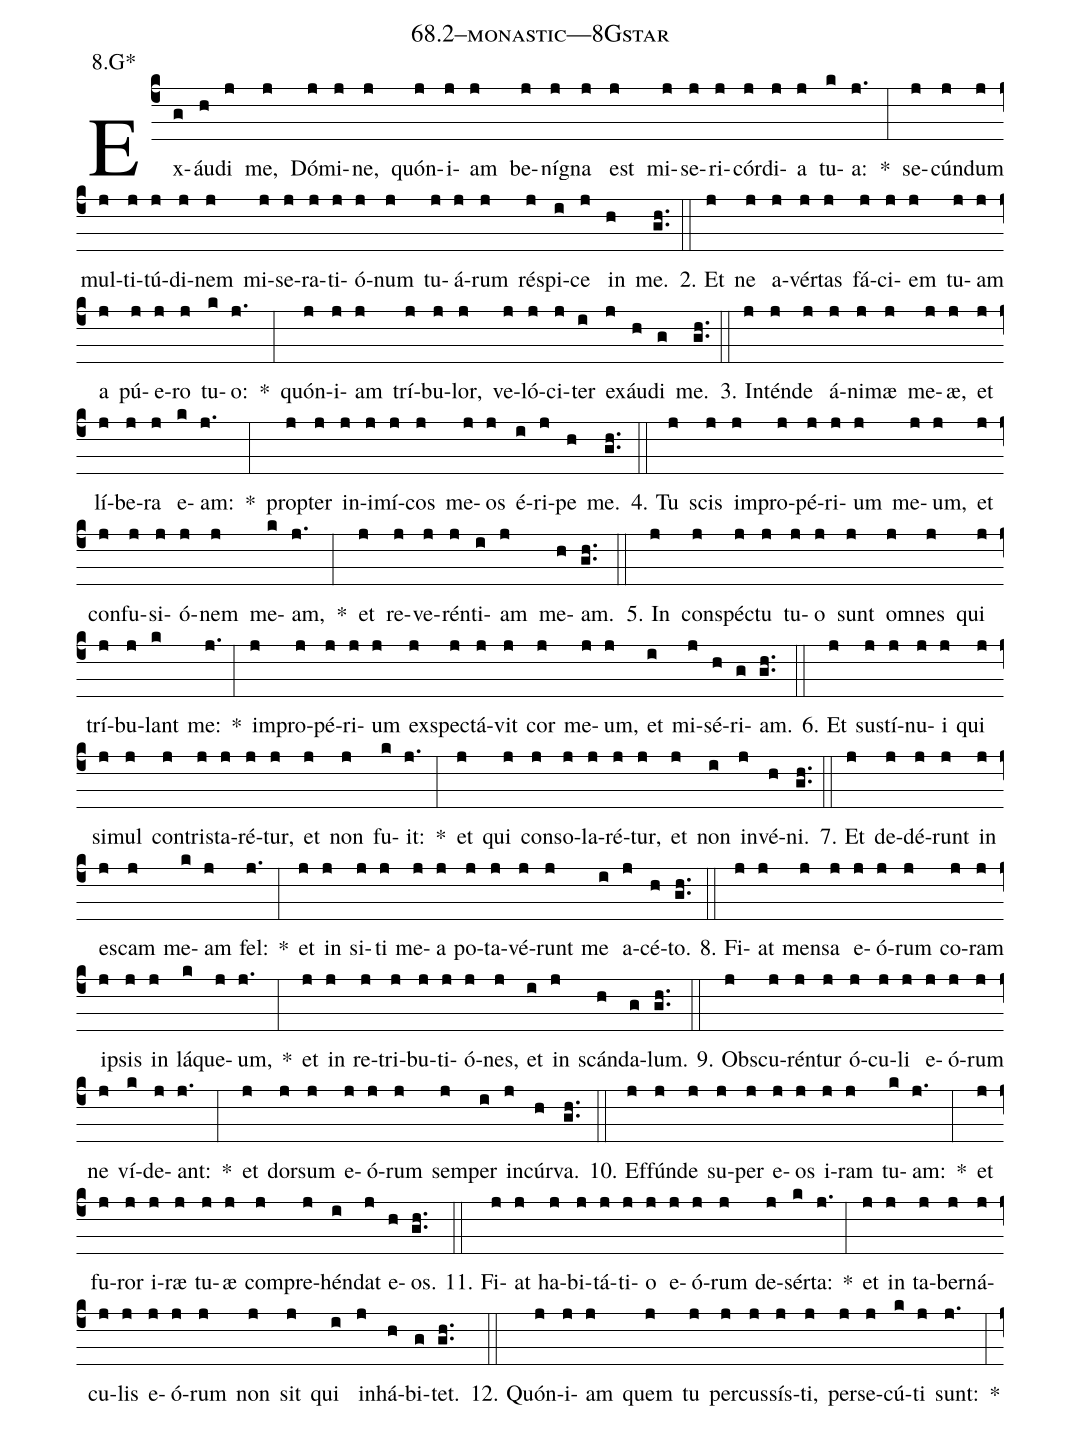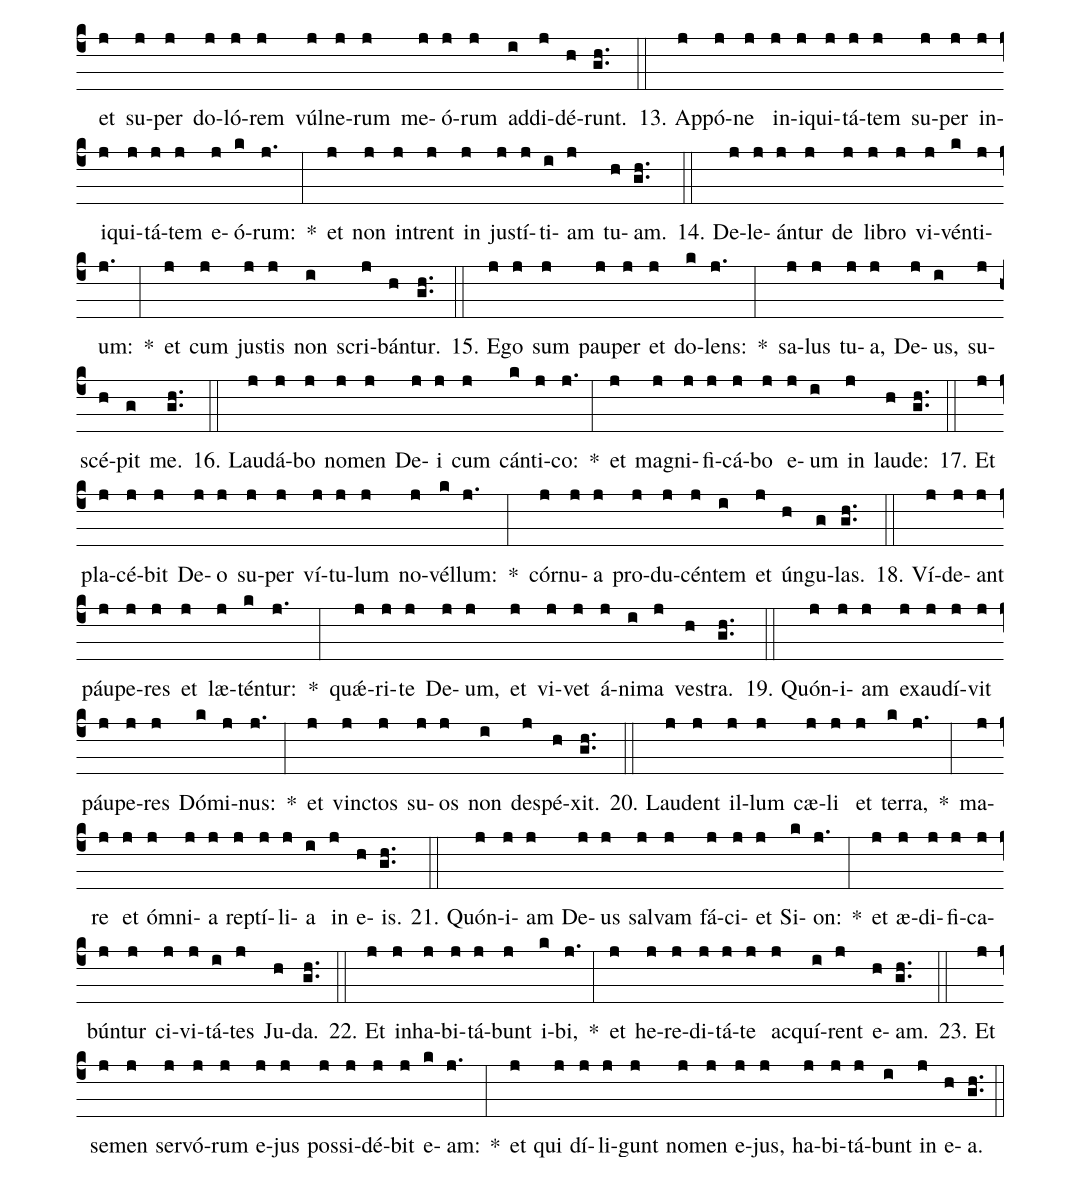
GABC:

name: 68.2--monastic---8Gstar;
annotation: 8.G*;
%%
(c4)Ex(g)áu(h)di(j) me,(j) Dó(j)mi(j)ne,(j) quón(j)i(j)am(j) be(j)ní(j)gna(j) est(j) mi(j)se(j)ri(j)cór(j)di(j)a(j) tu(k)a:(j.) *(:) se(j)cún(j)dum(j) mul(j)ti(j)tú(j)di(j)nem(j) mi(j)se(j)ra(j)ti(j)ó(j)num(j) tu(j)á(j)rum(j) ré(j)spi(i)ce(j) in(h) me.(gh..) (::)
2. Et(j) ne(j) a(j)vér(j)tas(j) fá(j)ci(j)em(j) tu(j)am(j) a(j) pú(j)e(j)ro(j) tu(k)o:(j.) *(:) quón(j)i(j)am(j) trí(j)bu(j)lor,(j) ve(j)ló(j)ci(j)ter(i) ex(j)áu(h)di(g) me.(gh..) (::)
3. In(j)tén(j)de(j) á(j)ni(j)mæ(j) me(j)æ,(j) et(j) lí(j)be(j)ra(j) e(k)am:(j.) *(:) prop(j)ter(j) in(j)i(j)mí(j)cos(j) me(j)os(j) é(i)ri(j)pe(h) me.(gh..) (::)
4. Tu(j) scis(j) im(j)pro(j)pé(j)ri(j)um(j) me(j)um,(j) et(j) con(j)fu(j)si(j)ó(j)nem(j) me(k)am,(j.) *(:) et(j) re(j)ve(j)rén(j)ti(i)am(j) me(h)am.(gh..) (::)
5. In(j) con(j)spéc(j)tu(j) tu(j)o(j) sunt(j) om(j)nes(j) qui(j) trí(j)bu(j)lant(k) me:(j.) *(:) im(j)pro(j)pé(j)ri(j)um(j) ex(j)spec(j)tá(j)vit(j) cor(j) me(j)um,(j) et(i) mi(j)sé(h)ri(g)am.(gh..) (::)
6. Et(j) sus(j)tí(j)nu(j)i(j) qui(j) si(j)mul(j) con(j)tris(j)ta(j)ré(j)tur,(j) et(j) non(j) fu(k)it:(j.) *(:) et(j) qui(j) con(j)so(j)la(j)ré(j)tur,(j) et(j) non(i) in(j)vé(h)ni.(gh..) (::)
7. Et(j) de(j)dé(j)runt(j) in(j) es(j)cam(j) me(k)am(j) fel:(j.) *(:) et(j) in(j) si(j)ti(j) me(j)a(j) po(j)ta(j)vé(j)runt(j) me(i) a(j)cé(h)to.(gh..) (::)
8. Fi(j)at(j) men(j)sa(j) e(j)ó(j)rum(j) co(j)ram(j) ip(j)sis(j) in(j) lá(k)que(j)um,(j.) *(:) et(j) in(j) re(j)tri(j)bu(j)ti(j)ó(j)nes,(j) et(i) in(j) scán(h)da(g)lum.(gh..) (::)
9. Obs(j)cu(j)rén(j)tur(j) ó(j)cu(j)li(j) e(j)ó(j)rum(j) ne(j) ví(k)de(j)ant:(j.) *(:) et(j) dor(j)sum(j) e(j)ó(j)rum(j) sem(j)per(i) in(j)cúr(h)va.(gh..) (::)
10. Ef(j)fún(j)de(j) su(j)per(j) e(j)os(j) i(j)ram(j) tu(k)am:(j.) *(:) et(j) fu(j)ror(j) i(j)ræ(j) tu(j)æ(j) com(j)pre(j)hén(i)dat(j) e(h)os.(gh..) (::)
11. Fi(j)at(j) ha(j)bi(j)tá(j)ti(j)o(j) e(j)ó(j)rum(j) de(j)sér(k)ta:(j.) *(:) et(j) in(j) ta(j)ber(j)ná(j)cu(j)lis(j) e(j)ó(j)rum(j) non(j) sit(j) qui(i) in(j)há(h)bi(g)tet.(gh..) (::)
12. Quón(j)i(j)am(j) quem(j) tu(j) per(j)cus(j)sís(j)ti,(j) per(j)se(j)cú(k)ti(j) sunt:(j.) *(:) et(j) su(j)per(j) do(j)ló(j)rem(j) vúl(j)ne(j)rum(j) me(j)ó(j)rum(j) ad(i)di(j)dé(h)runt.(gh..) (::)
13. Ap(j)pó(j)ne(j) in(j)i(j)qui(j)tá(j)tem(j) su(j)per(j) in(j)i(j)qui(j)tá(j)tem(j) e(j)ó(k)rum:(j.) *(:) et(j) non(j) in(j)trent(j) in(j) jus(j)tí(j)ti(i)am(j) tu(h)am.(gh..) (::)
14. De(j)le(j)án(j)tur(j) de(j) li(j)bro(j) vi(j)vén(k)ti(j)um:(j.) *(:) et(j) cum(j) jus(j)tis(j) non(i) scri(j)bán(h)tur.(gh..) (::)
15. E(j)go(j) sum(j) pau(j)per(j) et(j) do(k)lens:(j.) *(:) sa(j)lus(j) tu(j)a,(j) De(j)us,(i) su(j)scé(h)pit(g) me.(gh..) (::)
16. Lau(j)dá(j)bo(j) no(j)men(j) De(j)i(j) cum(j) cán(k)ti(j)co:(j.) *(:) et(j) ma(j)gni(j)fi(j)cá(j)bo(j) e(j)um(i) in(j) lau(h)de:(gh..) (::)
17. Et(j) pla(j)cé(j)bit(j) De(j)o(j) su(j)per(j) ví(j)tu(j)lum(j) no(j)vél(k)lum:(j.) *(:) cór(j)nu(j)a(j) pro(j)du(j)cén(j)tem(i) et(j) ún(h)gu(g)las.(gh..) (::)
18. Ví(j)de(j)ant(j) páu(j)pe(j)res(j) et(j) læ(j)tén(k)tur:(j.) *(:) quǽ(j)ri(j)te(j) De(j)um,(j) et(j) vi(j)vet(j) á(j)ni(i)ma(j) ves(h)tra.(gh..) (::)
19. Quón(j)i(j)am(j) ex(j)au(j)dí(j)vit(j) páu(j)pe(j)res(j) Dó(k)mi(j)nus:(j.) *(:) et(j) vinc(j)tos(j) su(j)os(j) non(i) de(j)spé(h)xit.(gh..) (::)
20. Lau(j)dent(j) il(j)lum(j) cæ(j)li(j) et(j) ter(k)ra,(j.) *(:) ma(j)re(j) et(j) óm(j)ni(j)a(j) rep(j)tí(j)li(j)a(i) in(j) e(h)is.(gh..) (::)
21. Quón(j)i(j)am(j) De(j)us(j) sal(j)vam(j) fá(j)ci(j)et(j) Si(k)on:(j.) *(:) et(j) æ(j)di(j)fi(j)ca(j)bún(j)tur(j) ci(j)vi(j)tá(i)tes(j) Ju(h)da.(gh..) (::)
22. Et(j) in(j)ha(j)bi(j)tá(j)bunt(j) i(k)bi,(j.) *(:) et(j) he(j)re(j)di(j)tá(j)te(j) ac(j)quí(i)rent(j) e(h)am.(gh..) (::)
23. Et(j) se(j)men(j) ser(j)vó(j)rum(j) e(j)jus(j) pos(j)si(j)dé(j)bit(j) e(k)am:(j.) *(:) et(j) qui(j) dí(j)li(j)gunt(j) no(j)men(j) e(j)jus,(j) ha(j)bi(j)tá(j)bunt(i) in(j) e(h)a.(gh..) (::)
